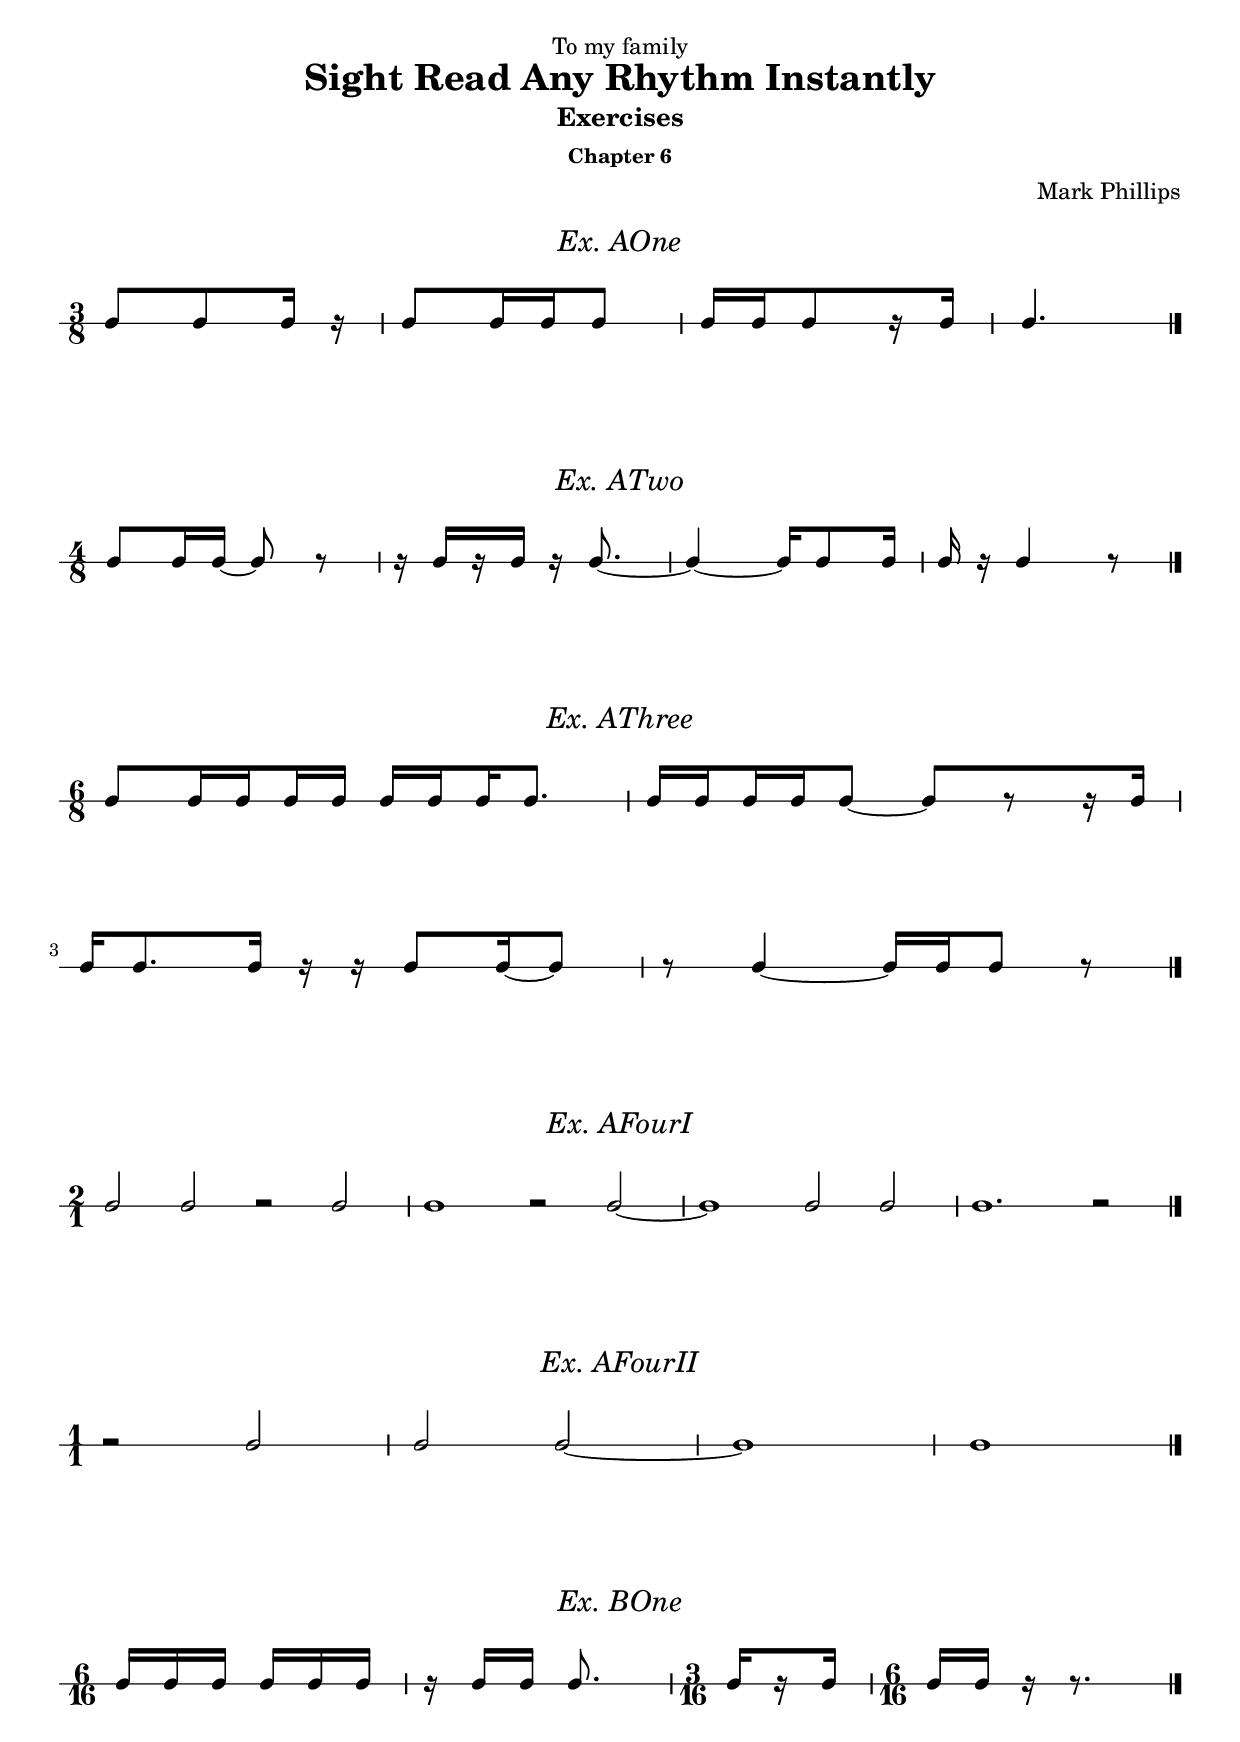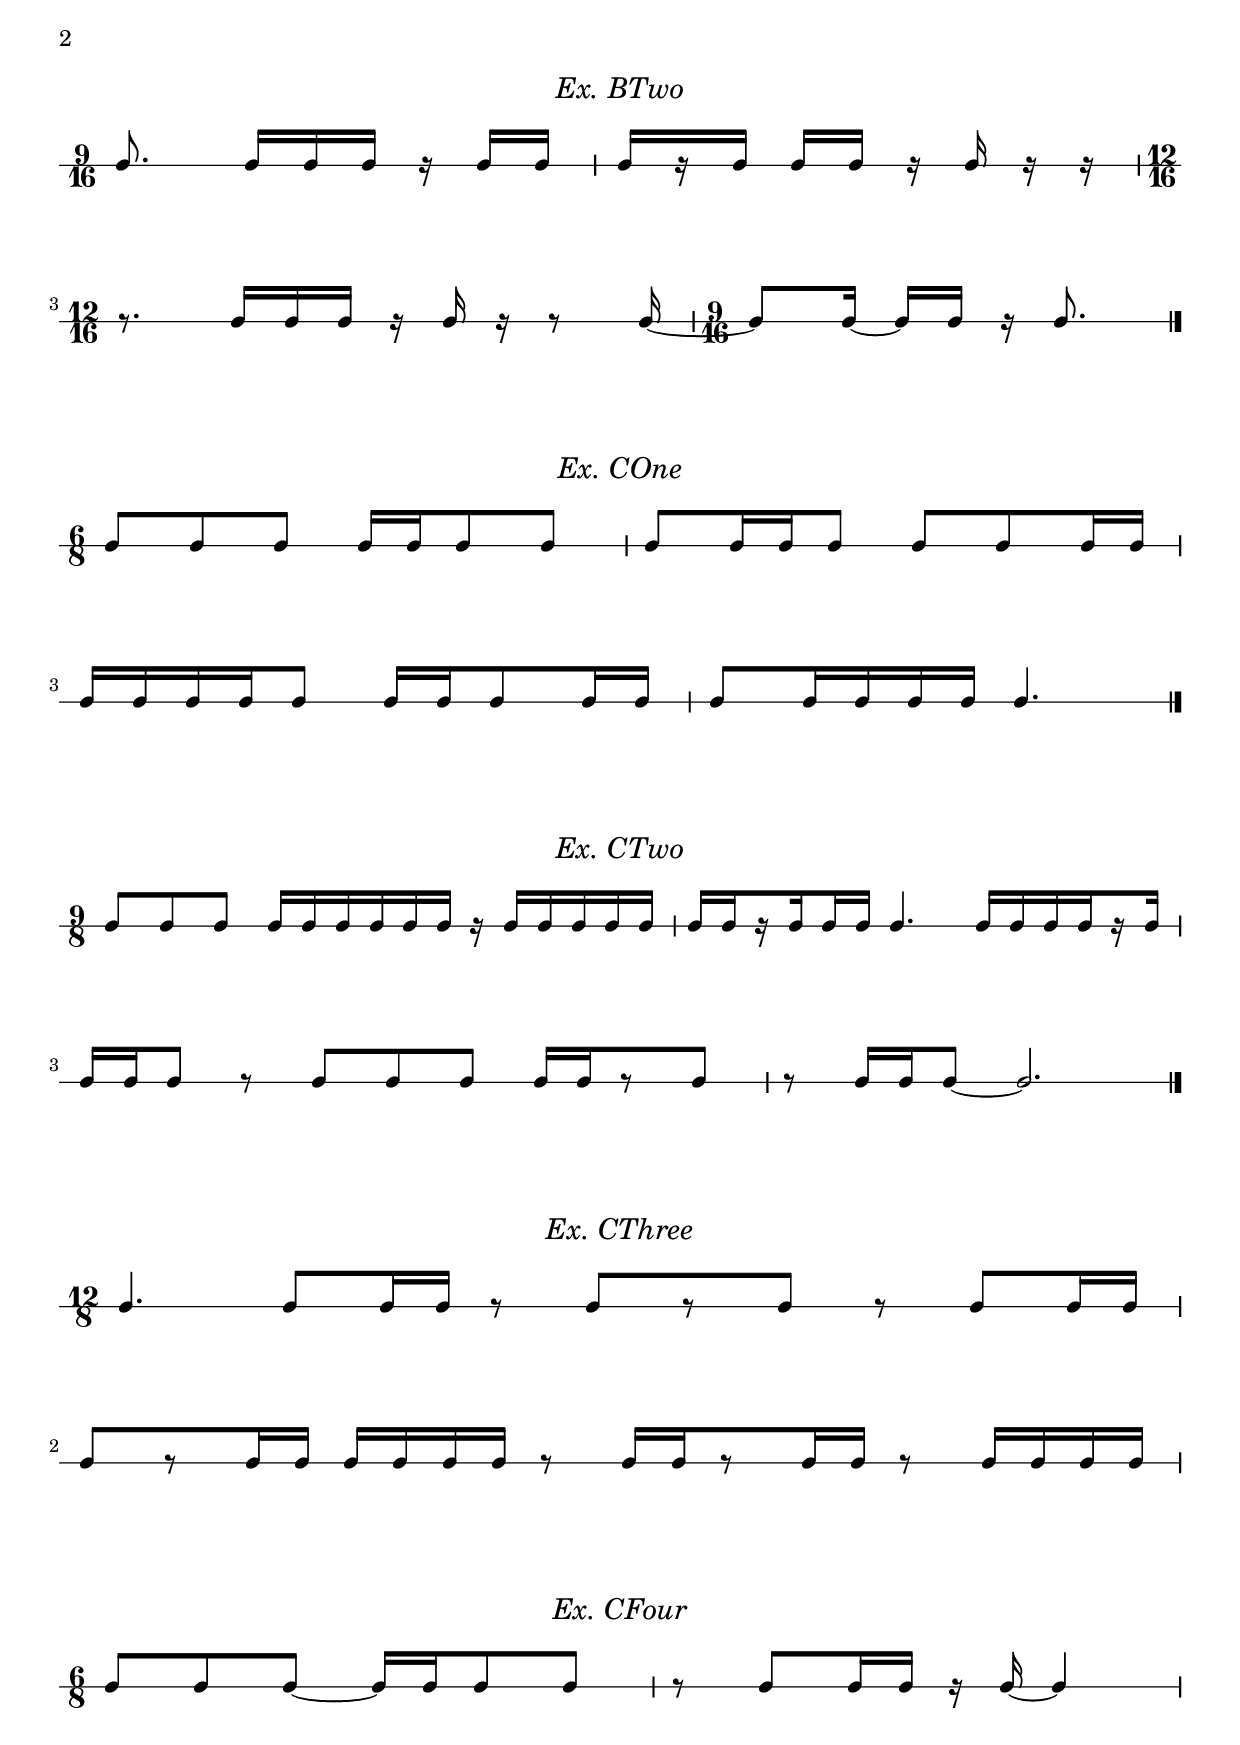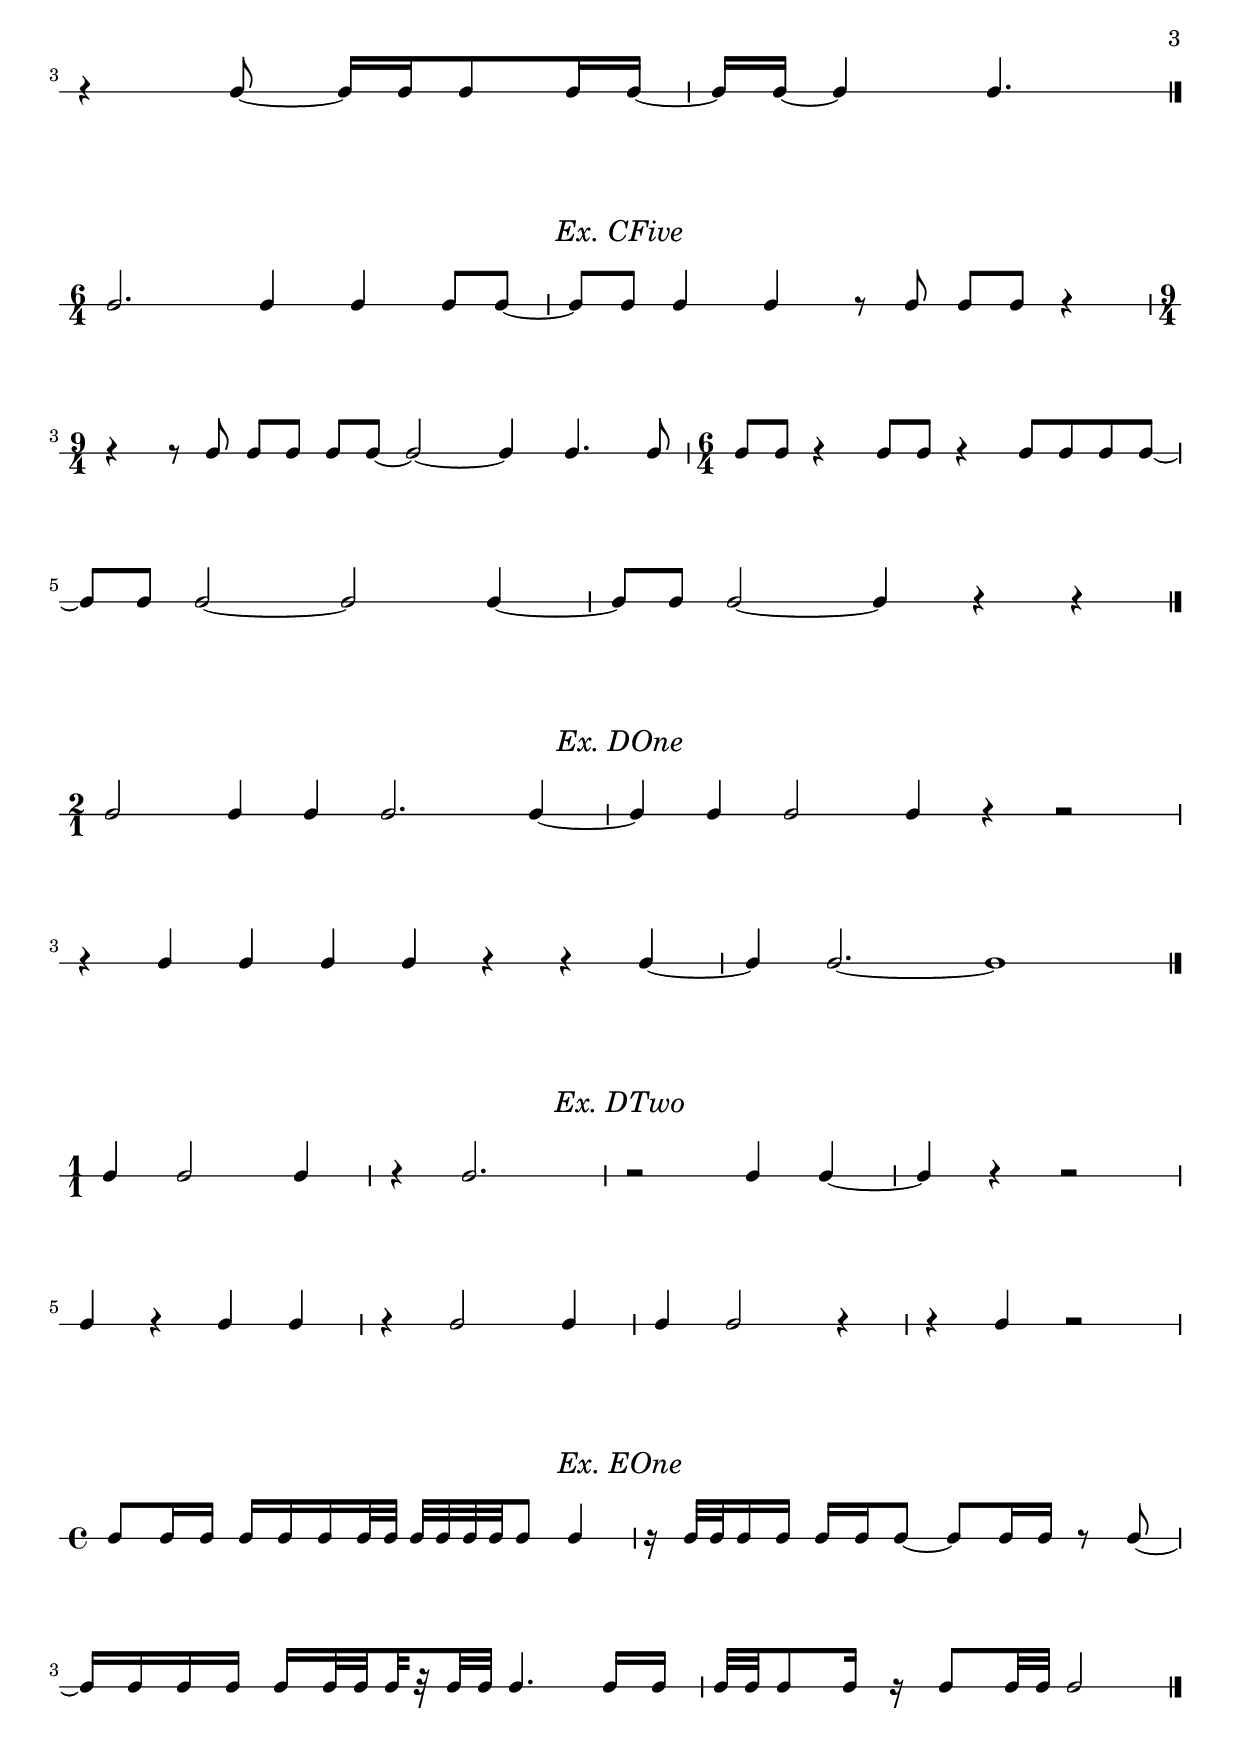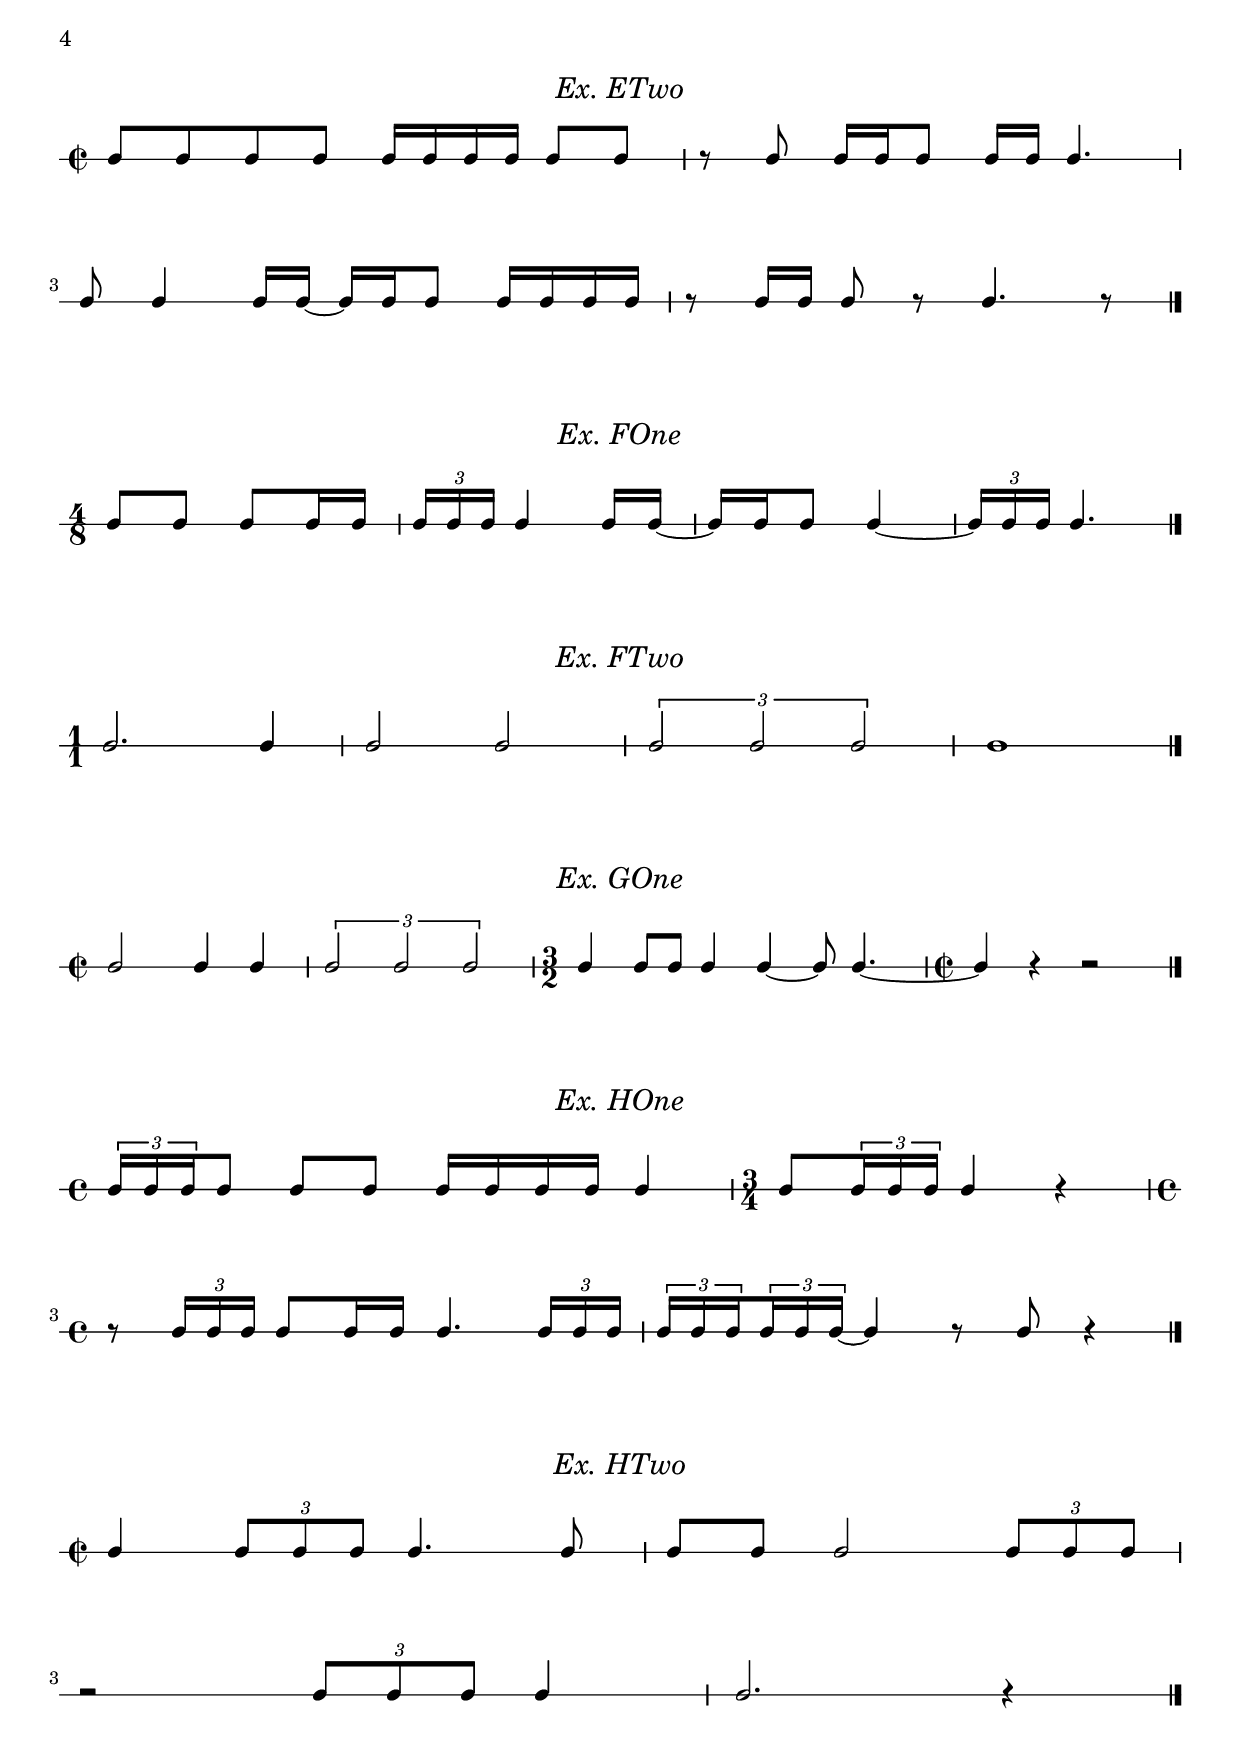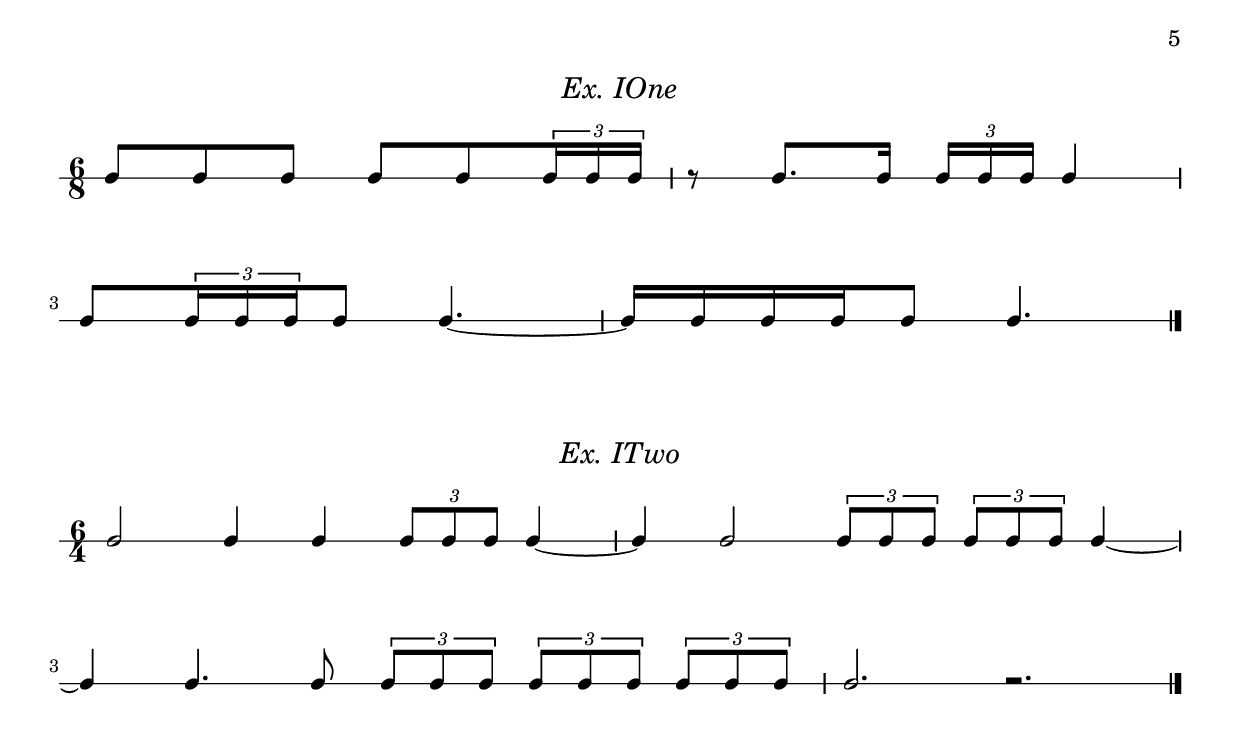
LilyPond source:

\version "2.22.1"
\header {
  dedication = "To my family"
  title = "Sight Read Any Rhythm Instantly"
  subtitle = "Exercises"
  subsubtitle = "Chapter 6"
  instrument = ""
  composer = "Mark Phillips"
}
\paper {
  #(set-paper-size "a4")
}

\layout {
    indent = 0\cm
  \context {
    \Voice
    \consists "Melody_engraver"
    \override Stem #'neutral-direction = #'()
  }
}

global = {
  \key c \major
  \time 4/4
}

%===================================
%Music for AOne
%===================================
ex_AOne = {
  \global
  \time 3/8
\stemUp
%MUSIC GOES HERE
 c8 c8 c16 r16 | c8 c16 c16 c8 | c16[ c16 c8 r16 c16] | c4. \bar "|." 
}
\markup {
    \pad-around #2
    \fill-line {
       \center-column {
      \huge \italic "Ex. AOne"
     }
    }
  }
%Score for exercise AOne
\score {
  \new RhythmicStaff \with {
    instrumentName = ""
    midiInstrument = "Acoustic Grand"
  }
  \ex_AOne
  \layout {
    ragged-right = ##f
  }
}
\book {
  \bookOutputName "Ex-AOne"
  \score {
    \new RhythmicStaff \with {
      instrumentName = ""
      midiInstrument = "Acoustic Grand"
    }
    \ex_AOne
    \midi {
      \tempo 4=70
    }
  }
}
%----------------------------------

%===================================
%Music for ATwo
%===================================
ex_ATwo = {
  \global
  \time 4/8
\stemUp
%MUSIC GOES HERE
 c8 c16 c16~ c8 r8 | 
 r16 c16[ r16 c16] r16 c8.~ | 
 c4~ c16 c8 c16 | c16 r16 c4 r8 \bar "|."
}
\markup {
    \pad-around #2
    \fill-line {
       \center-column {
      \huge \italic "Ex. ATwo"
     }
    }
  }
%Score for exercise ATwo
\score {
  \new RhythmicStaff \with {
    instrumentName = ""
    midiInstrument = "Acoustic Grand"
  }
  \ex_ATwo
  \layout {
    ragged-right = ##f
  }
}
\book {
  \bookOutputName "Ex-ATwo"
  \score {
    \new RhythmicStaff \with {
      instrumentName = ""
      midiInstrument = "Acoustic Grand"
    }
    \ex_ATwo
    \midi {
      \tempo 4=70
    }
  }
}
%----------------------------------

%===================================
%Music for AThree
%===================================
ex_AThree = {
  \global
  \time 6/8
\stemUp
%MUSIC GOES HERE
 c8[ 
   \set stemLeftBeamCount = #1
   \set stemRightBeamCount = #2 
   c16 
   \set stemLeftBeamCount = #2
   \set stemRightBeamCount = #1 
   c16 
   \set stemLeftBeamCount = #1
   \set stemRightBeamCount = #2 
   c16 
   c16] 
   
   c16[ 
    \set stemLeftBeamCount = #2
    \set stemRightBeamCount = #1 
     c16 
    \set stemLeftBeamCount = #1
    \set stemRightBeamCount = #2 
     c16 
     c8.] | 
   c16[ 
    \set stemLeftBeamCount = #2
    \set stemRightBeamCount = #1 
     c16 
    \set stemLeftBeamCount = #1
    \set stemRightBeamCount = #2 
     c16 
    \set stemLeftBeamCount = #2
    \set stemRightBeamCount = #1 
     c16 
     c8]~ c8[ r8 r16 c16]

     \break
     c16 c8. c16 r16 r16 c8 c16~ c8 | r8 c4~ c16 c16 c8 r8 \bar "|."
}
\markup {
    \pad-around #2
    \fill-line {
       \center-column {
      \huge \italic "Ex. AThree"
     }
    }
  }
%Score for exercise AThree
\score {
  \new RhythmicStaff \with {
    instrumentName = ""
    midiInstrument = "Acoustic Grand"
  }
  \ex_AThree
  \layout {
    ragged-right = ##f
  }
}
\book {
  \bookOutputName "Ex-AThree"
  \score {
    \new RhythmicStaff \with {
      instrumentName = ""
      midiInstrument = "Acoustic Grand"
    }
    \ex_AThree
    \midi {
      \tempo 4=70
    }
  }
}
%----------------------------------

%===================================
%Music for AFourI
%===================================
ex_AFourI = {
  \global
  \time 2/1
\stemUp
%MUSIC GOES HERE
 c2 c2 r2 c2 | c1 r2 c2~ | c1 c2 c2 | c1. r2 \bar "|."  
}
\markup {
    \pad-around #2
    \fill-line {
       \center-column {
      \huge \italic "Ex. AFourI"
     }
    }
  }
%Score for exercise AFourI
\score {
  \new RhythmicStaff \with {
    instrumentName = ""
    midiInstrument = "Acoustic Grand"
  }
  \ex_AFourI
  \layout {
    ragged-right = ##f
  }
}
\book {
  \bookOutputName "Ex-AFourI"
  \score {
    \new RhythmicStaff \with {
      instrumentName = ""
      midiInstrument = "Acoustic Grand"
    }
    \ex_AFourI
    \midi {
      \tempo 4=70
    }
  }
}
%----------------------------------

%===================================
%Music for AFourII
%===================================
ex_AFourII = {
  \global
  \time 1/1
\stemUp
%MUSIC GOES HERE
 r2 c2 | c2 c2~ | c1 | c1 \bar "|." 
}
\markup {
    \pad-around #2
    \fill-line {
       \center-column {
      \huge \italic "Ex. AFourII"
     }
    }
  }
%Score for exercise AFourII
\score {
  \new RhythmicStaff \with {
    instrumentName = ""
    midiInstrument = "Acoustic Grand"
  }
  \ex_AFourII
  \layout {
    ragged-right = ##f
  }
}
\book {
  \bookOutputName "Ex-AFourII"
  \score {
    \new RhythmicStaff \with {
      instrumentName = ""
      midiInstrument = "Acoustic Grand"
    }
    \ex_AFourII
    \midi {
      \tempo 4=70
    }
  }
}
%----------------------------------

%===================================
%Music for BOne
%===================================
ex_BOne = {
  \global
  \time 6/16
\stemUp
%MUSIC GOES HERE
 c16 c16 c16 c16 c16 c16 | r16 c16 c16 c8. | 
 \time 3/16

c16[ \once\set stemRightBeamCount = 1
      \once\set stemLeftBeamCount = 1
       r16 c16]



 \time 6/16
 c16 c16 r16 r8. \bar "|."

}
\markup {
    \pad-around #2
    \fill-line {
       \center-column {
      \huge \italic "Ex. BOne"
     }
    }
  }
%Score for exercise BOne
\score {
  \new RhythmicStaff \with {
    instrumentName = ""
    midiInstrument = "Acoustic Grand"
  }
  \ex_BOne
  \layout {
    ragged-right = ##f
  }
}
\book {
  \bookOutputName "Ex-BOne"
  \score {
    \new RhythmicStaff \with {
      instrumentName = ""
      midiInstrument = "Acoustic Grand"
    }
    \ex_BOne
    \midi {
      \tempo 4=70
    }
  }
}
%----------------------------------

\pageBreak

%===================================
%Music for BTwo
%===================================
ex_BTwo = {
  \global
  \time 9/16
\stemUp
%MUSIC GOES HERE
 c8. c16 c16 c16 r16 c16 c16 | c16[ r16 c16] c16 c16 r16 c16 r16 r16 | 
 \break
 \time 12/16
  r8. c16 c16 c16 r16 c16 r16 r8 c16~ | 
  \time 9/16
  c8 c16~ c16 c16 r16 c8. \bar "|."
}
\markup {
    \pad-around #2
    \fill-line {
       \center-column {
      \huge \italic "Ex. BTwo"
     }
    }
  }
%Score for exercise BTwo
\score {
  \new RhythmicStaff \with {
    instrumentName = ""
    midiInstrument = "Acoustic Grand"
  }
  \ex_BTwo
  \layout { }
}
\book {
  \bookOutputName "Ex-BTwo"
  \score {
    \new RhythmicStaff \with {
      instrumentName = ""
      midiInstrument = "Acoustic Grand"
    }
    \ex_BTwo
    \midi {
      \tempo 4=70
    }
  }
}
%----------------------------------

%===================================
%Music for COne
%===================================
ex_COne = {
  \global
  \time 6/8
\stemUp
%MUSIC GOES HERE
 c8 c8 c8 c16 c16 c8 c8 | c8 c16 c16 c8 c8 c8 c16 c16
 \break
 c16 c16 c16 c16 c8  c16 c16 c8 c16 c16 | c8 c16 c16 c16 c16 c4. \bar "|."
}
\markup {
    \pad-around #2
    \fill-line {
       \center-column {
      \huge \italic "Ex. COne"
     }
    }
  }
%Score for exercise COne
\score {
  \new RhythmicStaff \with {
    instrumentName = ""
    midiInstrument = "Acoustic Grand"
  }
  \ex_COne
  \layout { }
}
\book {
  \bookOutputName "Ex-COne"
  \score {
    \new RhythmicStaff \with {
      instrumentName = ""
      midiInstrument = "Acoustic Grand"
    }
    \ex_COne
    \midi {
      \tempo 4=70
    }
  }
}
%----------------------------------

%===================================
%Music for CTwo
%===================================
ex_CTwo = {
  \global
  \time 9/8
\stemUp
%MUSIC GOES HERE
 c8 c8 c8 c16 c16 c16 c16 c16 c16 r16 c16 c16 c16 c16 c16 | 

 c16[ 
    \set stemLeftBeamCount = #2
    \set stemRightBeamCount = #1
   c16 
    \set stemLeftBeamCount = #1
    \set stemRightBeamCount = #1
   r16 
    \set stemLeftBeamCount = #2
    \set stemRightBeamCount = #1
   c16 
    \set stemLeftBeamCount = #1
    \set stemRightBeamCount = #2
   c16 c16] 
 c4. 
 c16[ 
   c16 
   c16 
    \set stemLeftBeamCount = #2
    \set stemRightBeamCount = #1
   c16 
    \set stemLeftBeamCount = #1
    \set stemRightBeamCount = #1
   r16 
   c16] 

 \break
 c16 c16 c8 r8 c8 c8 c8 c16[ c16 r8 c8] |  
 r8 c16 c16 c8~ c2. \bar "|."
}
\markup {
    \pad-around #2
    \fill-line {
       \center-column {
      \huge \italic "Ex. CTwo"
     }
    }
  }
%Score for exercise CTwo
\score {
  \new RhythmicStaff \with {
    instrumentName = ""
    midiInstrument = "Acoustic Grand"
  }
  \ex_CTwo
  \layout { }
}
\book {
  \bookOutputName "Ex-CTwo"
  \score {
    \new RhythmicStaff \with {
      instrumentName = ""
      midiInstrument = "Acoustic Grand"
    }
    \ex_CTwo
    \midi {
      \tempo 4=70
    }
  }
}
%----------------------------------

%===================================
%Music for CThree
%===================================
ex_CThree = {
  \global
  \time 12/8
\stemUp
%MUSIC GOES HERE
 c4. c8 c16 c16 r8 c8[ r8 c8] r8 c8 c16 c16 | 
 \break
 c8[ r8 c16 c16] c16 c16 c16 c16 r8 c16[ c16 r8 c16 c16] r8 c16 c16 c16 c16 
}
\markup {
    \pad-around #2
    \fill-line {
       \center-column {
      \huge \italic "Ex. CThree"
     }
    }
  }
%Score for exercise CThree
\score {
  \new RhythmicStaff \with {
    instrumentName = ""
    midiInstrument = "Acoustic Grand"
  }
  \ex_CThree
  \layout { }
}
\book {
  \bookOutputName "Ex-CThree"
  \score {
    \new RhythmicStaff \with {
      instrumentName = ""
      midiInstrument = "Acoustic Grand"
    }
    \ex_CThree
    \midi {
      \tempo 4=70
    }
  }
}
%----------------------------------

%===================================
%Music for CFour
%===================================
ex_CFour = {
  \global
  \time 6/8
\stemUp
%MUSIC GOES HERE
 c8 c8 c8~ c16 c16 c8 c8 | r8 c8 c16 c16 r16 c16~ c4
 \break
 r4 c8~ c16 c16 c8 c16 c16~ | c16 c16~ c4 c4. \bar "|."
}
\markup {
    \pad-around #2
    \fill-line {
       \center-column {
      \huge \italic "Ex. CFour"
     }
    }
  }
%Score for exercise CFour
\score {
  \new RhythmicStaff \with {
    instrumentName = ""
    midiInstrument = "Acoustic Grand"
  }
  \ex_CFour
  \layout { }
}
\book {
  \bookOutputName "Ex-CFour"
  \score {
    \new RhythmicStaff \with {
      instrumentName = ""
      midiInstrument = "Acoustic Grand"
    }
    \ex_CFour
    \midi {
      \tempo 4=70
    }
  }
}
%----------------------------------

%===================================
%Music for CFive
%===================================
ex_CFive = {
  \global
  \time 6/4
\stemUp
%MUSIC GOES HERE
 c2. c4 c4 c8 c8~ | c8 c8 c4 c4 r8 c8 c8[ c8] r4 
 \break
 \time 9/4
 r4 r8 c8 c8[ c8] c8 c8~ c2~ c4 c4. c8 |
 \time 6/4
 c8 c8 r4 c8 c8 r4 c8 c8 c8 c8~ | 
 \break
 c8 c8 c2~ c2 c4~ | c8 c8 c2~ c4 r4 r4 \bar "|."  
}
\markup {
    \pad-around #2
    \fill-line {
       \center-column {
      \huge \italic "Ex. CFive"
     }
    }
  }
%Score for exercise CFive
\score {
  \new RhythmicStaff \with {
    instrumentName = ""
    midiInstrument = "Acoustic Grand"
  }
  \ex_CFive
  \layout { }
}
\book {
  \bookOutputName "Ex-CFive"
  \score {
    \new RhythmicStaff \with {
      instrumentName = ""
      midiInstrument = "Acoustic Grand"
    }
    \ex_CFive
    \midi {
      \tempo 4=70
    }
  }
}
%----------------------------------

%===================================
%Music for DOne
%===================================
ex_DOne = {
  \global
  \time 2/1
\stemUp
%MUSIC GOES HERE
 c2 c4 c4 c2. c4~ | c4 c4 c2 c4 r4 r2
 \break
 r4 c4 c4 c4 c4 r4 r4 c4~ | c4 c2.~ c1 \bar "|."   
}
\markup {
    \pad-around #2
    \fill-line {
       \center-column {
      \huge \italic "Ex. DOne"
     }
    }
  }
%Score for exercise DOne
\score {
  \new RhythmicStaff \with {
    instrumentName = ""
    midiInstrument = "Acoustic Grand"
  }
  \ex_DOne
  \layout { }
}
\book {
  \bookOutputName "Ex-DOne"
  \score {
    \new RhythmicStaff \with {
      instrumentName = ""
      midiInstrument = "Acoustic Grand"
    }
    \ex_DOne
    \midi {
      \tempo 4=70
    }
  }
}
%----------------------------------

%===================================
%Music for DTwo
%===================================
ex_DTwo = {
  \global
  \time 1/1
\stemUp
%MUSIC GOES HERE
\set Score.beatStructure = 1,1
 c4 c2 c4 | r4 c2. | r2 c4 c4~ | c4 r4 r2
 \break
 c4 r4 c4 c4 | r4 c2 c4 | c4 c2 r4 | r4 c4 r2 
}
\markup {
    \pad-around #2
    \fill-line {
       \center-column {
      \huge \italic "Ex. DTwo"
     }
    }
  }
%Score for exercise DTwo
\score {
  \new RhythmicStaff \with {
    instrumentName = ""
    midiInstrument = "Acoustic Grand"
  }
  \ex_DTwo
  \layout { }
}
\book {
  \bookOutputName "Ex-DTwo"
  \score {
    \new RhythmicStaff \with {
      instrumentName = ""
      midiInstrument = "Acoustic Grand"
    }
    \ex_DTwo
    \midi {
      \tempo 4=70
    }
  }
}
%----------------------------------


%===================================
%Music for EOne
%===================================
ex_EOne = {
  \global
  \time 4/4
\stemUp
%MUSIC GOES HERE
 c8 c16 c16 c16 c16 c16 c32 c32 c32 c32 c32 c32 c8 c4 | r16 c32 c32 c16 c16 c16 c16 c8~ c8 c16 c16 r8 c8~
 \break
 c16 c16 c16 c16 
 c16[ 
   c32 
   \set stemLeftBeamCount = 3
   \set stemRightBeamCount = 1
   c32 
   \set stemLeftBeamCount = 1
   \set stemRightBeamCount = 3
   c32 
   \set stemLeftBeamCount = 1
   \set stemRightBeamCount = 1
   r32 
   \set stemLeftBeamCount = 1
   \set stemRightBeamCount = 3
   c32 
   c32] c4. c16 c16 | c32 c32 c8 c16 r16 c8 c32 c32 c2 \bar "|."
}
\markup {
    \pad-around #2
    \fill-line {
       \center-column {
      \huge \italic "Ex. EOne"
     }
    }
  }
%Score for exercise EOne
\score {
  \new RhythmicStaff \with {
    instrumentName = ""
    midiInstrument = "Acoustic Grand"
  }
  \ex_EOne
  \layout { }
}
\book {
  \bookOutputName "Ex-EOne"
  \score {
    \new RhythmicStaff \with {
      instrumentName = ""
      midiInstrument = "Acoustic Grand"
    }
    \ex_EOne
    \midi {
      \tempo 4=70
    }
  }
}
%----------------------------------

\pageBreak

%===================================
%Music for ETwo
%===================================
ex_ETwo = {
  \global
  \time 2/2
\stemUp
%MUSIC GOES HERE
 c8 c8 c8 c8 c16[ c16 c16 c16] c8[ c8] 
 | r8 c8 c16[ c16 c8] c16[ c16] c4.  
 \break
 c8 c4 c16 c16~ c16[ c16 c8] c16 c16 c16 c16 | 
 r8 c16[ c16] c8 r8 c4. r8 \bar "|." 
}
\markup {
    \pad-around #2
    \fill-line {
       \center-column {
      \huge \italic "Ex. ETwo"
     }
    }
  }
%Score for exercise ETwo
\score {
  \new RhythmicStaff \with {
    instrumentName = ""
    midiInstrument = "Acoustic Grand"
  }
  \ex_ETwo
  \layout { }
}
\book {
  \bookOutputName "Ex-ETwo"
  \score {
    \new RhythmicStaff \with {
      instrumentName = ""
      midiInstrument = "Acoustic Grand"
    }
    \ex_ETwo
    \midi {
      \tempo 4=70
    }
  }
}
%----------------------------------

%===================================
%Music for FOne
%===================================
ex_FOne = {
  \global
  \time 4/8
\stemUp
%MUSIC GOES HERE
 c8 c8 c8 c16 c16 | \tuplet 3/2 {c16 c16 c16} c4 c16 c16~ | c16 c16 c8 c4~ | \tuplet 3/2 {c16 c16 c16} c4. \bar "|."
}
\markup {
    \pad-around #2
    \fill-line {
       \center-column {
      \huge \italic "Ex. FOne"
     }
    }
  }
%Score for exercise FOne
\score {
  \new RhythmicStaff \with {
    instrumentName = ""
    midiInstrument = "Acoustic Grand"
  }
  \ex_FOne
  \layout {
    ragged-right = ##f
  }
}
\book {
  \bookOutputName "Ex-FOne"
  \score {
    \new RhythmicStaff \with {
      instrumentName = ""
      midiInstrument = "Acoustic Grand"
    }
    \ex_FOne
    \midi {
      \tempo 4=70
    }
  }
}
%----------------------------------

%===================================
%Music for FTwo
%===================================
ex_FTwo = {
  \global
  \time 1/1
\stemUp
%MUSIC GOES HERE
 c2. c4 | c2 c2 | \tuplet 3/2 {c2 c2 c2} | c1 \bar "|." 
}
\markup {
    \pad-around #2
    \fill-line {
       \center-column {
      \huge \italic "Ex. FTwo"
     }
    }
  }
%Score for exercise FTwo
\score {
  \new RhythmicStaff \with {
    instrumentName = ""
    midiInstrument = "Acoustic Grand"
  }
  \ex_FTwo
  \layout {
    ragged-right = ##f
  }
}
\book {
  \bookOutputName "Ex-FTwo"
  \score {
    \new RhythmicStaff \with {
      instrumentName = ""
      midiInstrument = "Acoustic Grand"
    }
    \ex_FTwo
    \midi {
      \tempo 4=70
    }
  }
}
%----------------------------------

%===================================
%Music for GOne
%===================================
ex_GOne = {
  \global
  \time 2/2
\stemUp
%MUSIC GOES HERE
 c2 c4 c4 | \tuplet 3/2 {c2 c2 c2} | 
 \time 3/2
 c4 c8 c8 c4 c4~ c8 c4.~ |   
 \time 2/2
 c4 r4 r2 \bar "|."
}
\markup {
    \pad-around #2
    \fill-line {
       \center-column {
      \huge \italic "Ex. GOne"
     }
    }
  }
%Score for exercise GOne
\score {
  \new RhythmicStaff \with {
    instrumentName = ""
    midiInstrument = "Acoustic Grand"
  }
  \ex_GOne
  \layout {
    ragged-right = ##f
  }
}
\book {
  \bookOutputName "Ex-GOne"
  \score {
    \new RhythmicStaff \with {
      instrumentName = ""
      midiInstrument = "Acoustic Grand"
    }
    \ex_GOne
    \midi {
      \tempo 4=70
    }
  }
}
%----------------------------------

%===================================
%Music for HOne
%===================================
ex_HOne = {
  \global
  \time 4/4
\stemUp
%MUSIC GOES HERE
\tuplet 3/2 {c16[ c16 c16} c8] c8 c8 c16 c16 c16 c16 c4 | 
\time 3/4 
c8[ \tuplet 3/2 {c16 c16 c16]} c4 r4 | 
\break
\time 4/4
r8 \tuplet 3/2 {c16 c16 c16} c8 c16 c16 c4. \tuplet 3/2 {c16 c16 c16} | 
 \tuplet 3/2 {
   c16[ 
     c16 
     \set stemRightBeamCount = #1
     c16
  } 
  \tuplet 3/2 {
       \set stemLeftBeamCount = #1
       c16 
       c16 
       c16]~
  } c4 r8 8 r4 \bar "|."
}
\markup {
    \pad-around #2
    \fill-line {
       \center-column {
      \huge \italic "Ex. HOne"
     }
    }
  }
%Score for exercise HOne
\score {
  \new RhythmicStaff \with {
    instrumentName = ""
    midiInstrument = "Acoustic Grand"
  }
  \ex_HOne
  \layout { }
}
\book {
  \bookOutputName "Ex-HOne"
  \score {
    \new RhythmicStaff \with {
      instrumentName = ""
      midiInstrument = "Acoustic Grand"
    }
    \ex_HOne
    \midi {
      \tempo 4=70
    }
  }
}
%----------------------------------


%===================================
%Music for HTwo
%===================================
ex_HTwo = {
  \global
  \time 2/2
\stemUp
%MUSIC GOES HERE
 c4 \tuplet 3/2 {c8 c8 c8} c4. c8 | c8 c8 c2 \tuplet 3/2 {c8 c8 c8}  
 \break
 r2 \tuplet 3/2 {c8 c8 c8} c4 | c2. r4 \bar "|."
}
\markup {
    \pad-around #2
    \fill-line {
       \center-column {
      \huge \italic "Ex. HTwo"
     }
    }
  }
%Score for exercise HTwo
\score {
  \new RhythmicStaff \with {
    instrumentName = ""
    midiInstrument = "Acoustic Grand"
  }
  \ex_HTwo
  \layout { }
}
\book {
  \bookOutputName "Ex-HTwo"
  \score {
    \new RhythmicStaff \with {
      instrumentName = ""
      midiInstrument = "Acoustic Grand"
    }
    \ex_HTwo
    \midi {
      \tempo 4=70
    }
  }
}
%----------------------------------

%===================================
%Music for IOne
%===================================
ex_IOne = {
  \global
  \time 6/8
\stemUp
%MUSIC GOES HERE
 c8[ c8 c8] c8[ c8 \tuplet 3/2 {c16 c16 c16]} | 
 r8 c8.[ c16] \tuplet 3/2 {c16 c16 c16}  c4 |
 \break
 c8[ \tuplet 3/2 {c16 c16 c16} c8] 4.~ | 
 16 16 16 16 8 4. \bar "|."
}
\markup {
    \pad-around #2
    \fill-line {
       \center-column {
      \huge \italic "Ex. IOne"
     }
    }
  }
%Score for exercise IOne
\score {
  \new RhythmicStaff \with {
    instrumentName = ""
    midiInstrument = "Acoustic Grand"
  }
  \ex_IOne
  \layout { }
}
\book {
  \bookOutputName "Ex-IOne"
  \score {
    \new RhythmicStaff \with {
      instrumentName = ""
      midiInstrument = "Acoustic Grand"
    }
    \ex_IOne
    \midi {
      \tempo 4=70
    }
  }
}
%----------------------------------

%===================================
%Music for ITwo
%===================================
ex_ITwo = {
  \global
  \time 6/4
\stemUp
%MUSIC GOES HERE
 c2 c4 c4 \tuplet 3/2 {c8 c8 c8} c4~ | 
 c4 c2 \tuplet 3/2 {c8 
 c8 
 \set stemRightBeamCount = 0
 c8} 
 \tuplet 3/2 {
   \set stemLeftBeamCount = 0
   c8 c8 c8} c4~ | 
 \break
 c4 c4. c8 
 \tuplet 3/2 {
   c8 c8 
 \set stemRightBeamCount = 0
 c8} 
 \tuplet 3/2 {
 \set stemLeftBeamCount = 0
   c8 c8 
  \set stemRightBeamCount = 0
   c8} 
  \tuplet 3/2 {
   \set stemLeftBeamCount = 0
    c8 c8 c8} | c2. r2. \bar "|." 
}
\markup {
    \pad-around #2
    \fill-line {
       \center-column {
      \huge \italic "Ex. ITwo"
     }
    }
  }
%Score for exercise ITwo
\score {
  \new RhythmicStaff \with {
    instrumentName = ""
    midiInstrument = "Acoustic Grand"
  }
  \ex_ITwo
  \layout { }
}
\book {
  \bookOutputName "Ex-ITwo"
  \score {
    \new RhythmicStaff \with {
      instrumentName = ""
      midiInstrument = "Acoustic Grand"
    }
    \ex_ITwo
    \midi {
      \tempo 4=70
    }
  }
}
%----------------------------------
